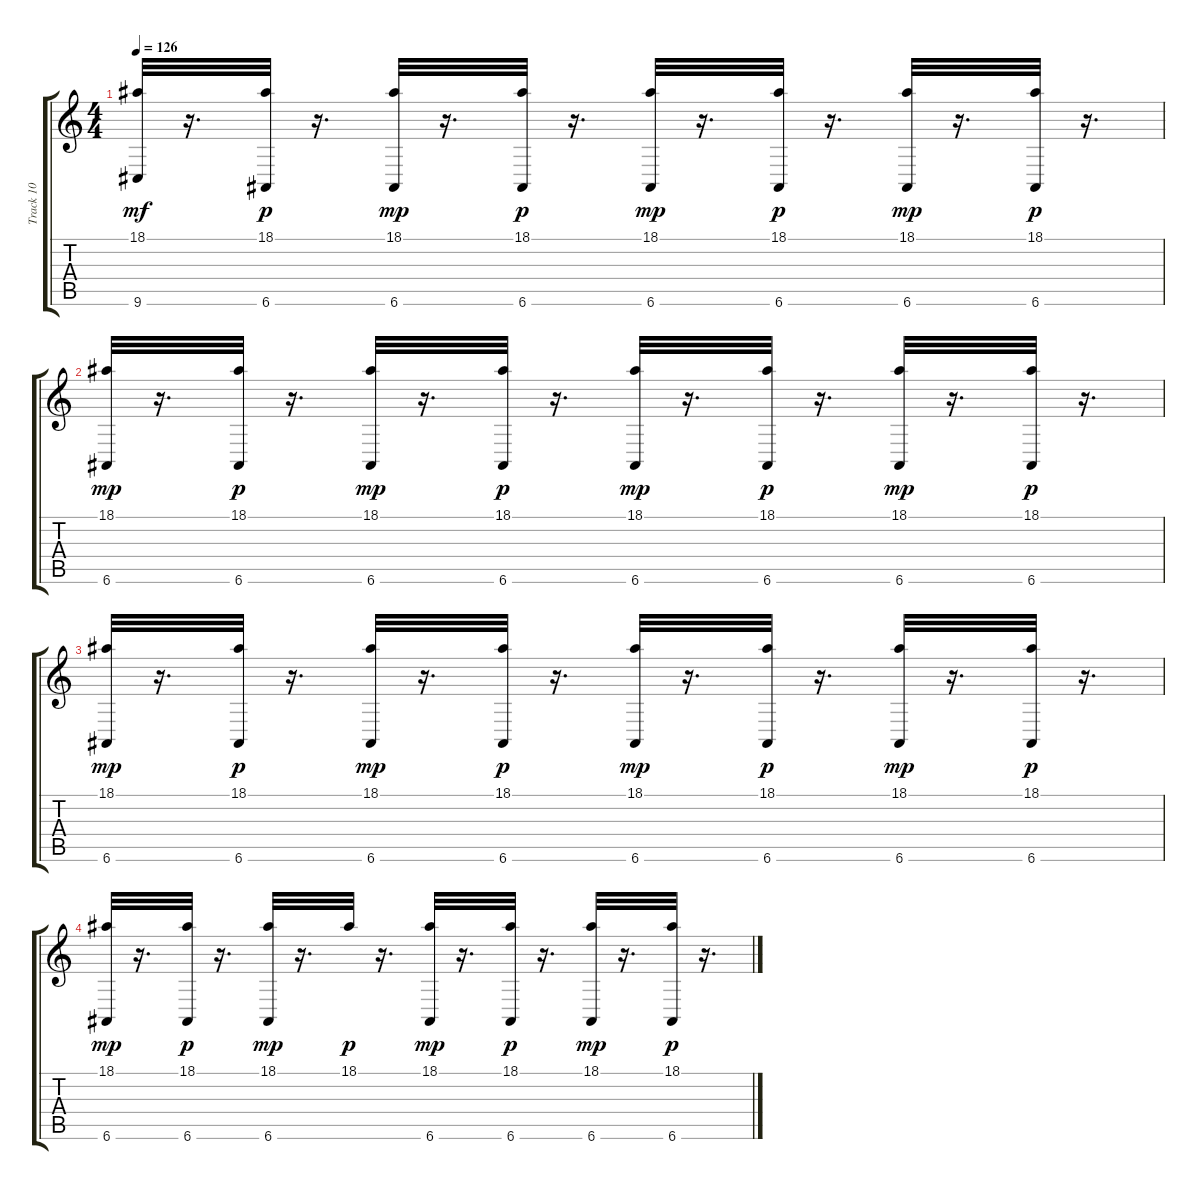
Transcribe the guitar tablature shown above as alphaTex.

\track ("Track 10" "Track 10") {instrument acousticgrandpiano}
\staff {score tabs}
\tuning (E4 B3 G3 D3 A2 E2) {hide}
\ts (4 4)
\tempo 126
\clef g2
\ks c
(18.1 9.6).32{dy mf} r.16{d} (18.1 6.6).32{dy p} r.16{d} (18.1 6.6).32{dy mp} r.16{d} (18.1 6.6).32{dy p} r.16{d} (18.1 6.6).32{dy mp} r.16{d} (18.1 6.6).32{dy p} r.16{d} (18.1 6.6).32{dy mp} r.16{d} (18.1 6.6).32{dy p} r.16{d} |
(18.1 6.6).32{dy mp} r.16{d} (18.1 6.6).32{dy p} r.16{d} (18.1 6.6).32{dy mp} r.16{d} (18.1 6.6).32{dy p} r.16{d} (18.1 6.6).32{dy mp} r.16{d} (18.1 6.6).32{dy p} r.16{d} (18.1 6.6).32{dy mp} r.16{d} (18.1 6.6).32{dy p} r.16{d} |
(18.1 6.6).32{dy mp} r.16{d} (18.1 6.6).32{dy p} r.16{d} (18.1 6.6).32{dy mp} r.16{d} (18.1 6.6).32{dy p} r.16{d} (18.1 6.6).32{dy mp} r.16{d} (18.1 6.6).32{dy p} r.16{d} (18.1 6.6).32{dy mp} r.16{d} (18.1 6.6).32{dy p} r.16{d} |
(18.1 6.6).32{dy mp} r.16{d} (18.1 6.6).32{dy p} r.16{d} (18.1 6.6).32{dy mp} r.16{d} 18.1.32{dy p} r.16{d} (18.1 6.6).32{dy mp} r.16{d} (18.1 6.6).32{dy p} r.16{d} (18.1 6.6).32{dy mp} r.16{d} (18.1 6.6).32{dy p} r.16{d}
